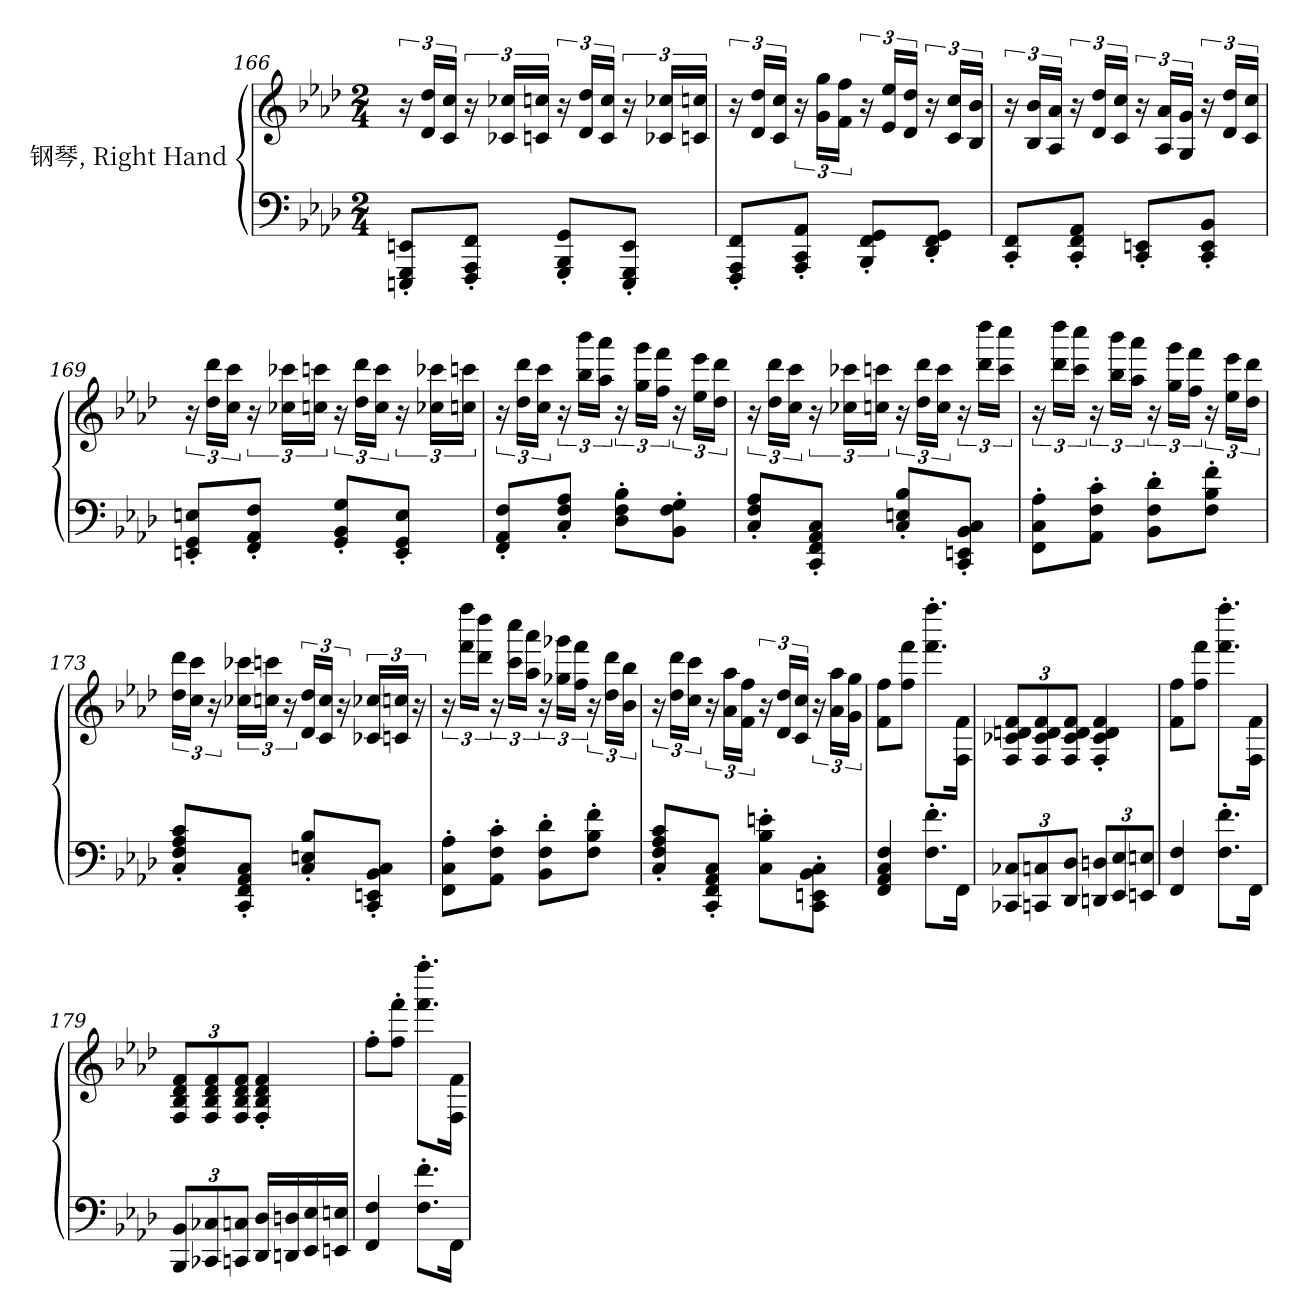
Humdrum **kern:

**kern	**kern
*part1	*part1
*staff2	*staff1
*I"钢琴, Right Hand	*
*clefF4	*clefG2
*k[b-e-a-d-]	*k[b-e-a-d-]
*M2/4	*M2/4
=166	=166
8EEEn/' 8GGG/' 8EEn/'L	24r
.	24d-/ 24dd-/LL
.	24c/ 24cc/JJ
8FFF/' 8AAA-/' 8FF/'J	24r
.	24c-X/ 24cc-X/LL
.	24cn/ 24ccn/JJ
8GGG/' 8BBB-/' 8GG/'L	24r
.	24d-/ 24dd-/LL
.	24c/ 24cc/JJ
8EEE/' 8GGG/' 8EE/'J	24r
.	24c-X/ 24cc-X/LL
.	24cn/ 24ccn/JJ
=167	=167
8FFF/' 8AAA-/' 8FF/'L	24r
.	24d-/ 24dd-/LL
.	24c/ 24cc/JJ
8AAA-/' 8CC/' 8AA-/'J	24r
.	24g\ 24gg\LL
.	24f\ 24ff\JJ
8BBB-/' 8FF/' 8GG/'L	24r
.	24e-/ 24ee-/LL
.	24d-/ 24dd-/JJ
8DD-/' 8FF/' 8GG/'J	24r
.	24c/ 24cc/LL
.	24B-/ 24b-/JJ
!!LO:LB:g=z
=168	=168
8CC/' 8FF/'L	24r
.	24B-/ 24b-/LL
.	24A-/ 24a-/JJ
8CC/' 8FF/' 8AA-/'J	24r
.	24d-/ 24dd-/LL
.	24c/ 24cc/JJ
8CC/' 8EEn/'L	24r
.	24A-/ 24a-/LL
.	24G/ 24g/JJ
8CC/' 8EE/' 8BB-/'J	24r
.	24d-/ 24dd-/LL
.	24c/ 24cc/JJ
=169	=169
8EEn/' 8GG/' 8En/'L	24r
.	24dd-\ 24ddd-\LL
.	24cc\ 24ccc\JJ
8FF/' 8AA-/' 8F/'J	24r
.	24cc-X\ 24ccc-X\LL
.	24ccn\ 24cccn\JJ
8GG/' 8BB-/' 8G/'L	24r
.	24dd-\ 24ddd-\LL
.	24cc\ 24ccc\JJ
8EE/' 8GG/' 8E/'J	24r
.	24cc-X\ 24ccc-X\LL
.	24ccn\ 24cccn\JJ
=170	=170
8FF/' 8AA-/' 8F/'L	24r
.	24dd-\ 24ddd-\LL
.	24cc\ 24ccc\JJ
8C/' 8F/' 8A-/'J	24r
.	24bb-\ 24bbb-\LL
.	24aa-\ 24aaa-\JJ
8D-\' 8F\' 8B-\'L	24r
.	24gg\ 24ggg\LL
.	24ff\ 24fff\JJ
8BB-\' 8F\' 8G\'J	24r
.	24ee-\ 24eee-\LL
.	24dd-\ 24ddd-\JJ
!!LO:PB:g=z
=171	=171
8C/' 8F/' 8A-/'L	24r
.	24dd-\ 24ddd-\LL
.	24cc\ 24ccc\JJ
8CC/' 8FF/' 8AA-/' 8C/'J	24r
.	24cc-X\ 24ccc-X\LL
.	24ccn\ 24cccn\JJ
8C/' 8En/' 8B-/'L	24r
.	24dd-\ 24ddd-\LL
.	24cc\ 24ccc\JJ
8CC/' 8EEn/' 8BB-/' 8C/'J	24r
.	24ddd-\ 24dddd-\LL
.	24ccc\ 24cccc\JJ
=172	=172
8FF\' 8C\' 8A-\'L	24r
.	24ddd-\ 24dddd-\LL
.	24ccc\ 24cccc\JJ
8AA-\' 8F\' 8c\'J	24r
.	24bb-\ 24bbb-\LL
.	24aa-\ 24aaa-\JJ
8BB-\' 8F\' 8d-\'L	24r
.	24gg\ 24ggg\LL
.	24ff\ 24fff\JJ
8F\' 8B-\' 8f\'J	24r
.	24ee-\ 24eee-\LL
.	24dd-\ 24ddd-\JJ
=173	=173
8C/' 8F/' 8A-/' 8c/'L	24dd-\ 24ddd-\LL
.	24cc\ 24ccc\JJ
.	24r
8CC/' 8FF/' 8AA-/' 8C/'J	24cc-X\ 24ccc-X\LL
.	24ccn\ 24cccn\JJ
.	24r
8C/' 8En/' 8B-/'L	24d-/ 24dd-/LL
.	24c/ 24cc/JJ
.	24r
8CC/' 8EEn/' 8BB-/' 8C/'J	24c-X/ 24cc-X/LL
.	24cn/ 24ccn/JJ
.	24r
!!LO:LB:g=z
=174	=174
8FF\' 8C\' 8A-\'L	24r
.	24fff\ 24ffff\LL
.	24ddd-\ 24dddd-\JJ
8AA-\' 8F\' 8c\'J	24r
.	24ccc\ 24cccc\LL
.	24aa-\ 24aaa-\JJ
8BB-\' 8F\' 8d-\'L	24r
.	24gg-X\ 24ggg-X\LL
.	24ff\ 24fff\JJ
8F\' 8B-\' 8f\'J	24r
.	24dd-\ 24ddd-\LL
.	24b-\ 24bb-\JJ
=175	=175
8C/' 8F/' 8A-/' 8c/'L	24r
.	24dd-\ 24ddd-\LL
.	24cc\ 24ccc\JJ
8CC/' 8FF/' 8AA-/' 8C/'J	24r
.	24a-\ 24aa-\LL
.	24f\ 24ff\JJ
8C\' 8B-\' 8en\'L	24r
.	24d-/ 24dd-/LL
.	24c/ 24cc/JJ
8CC\' 8EEn\' 8BB-\' 8C\'J	24r
.	24a-\ 24aa-\LL
.	24g\ 24gg\JJ
=176	=176
4FF/ 4AA-/ 4C/ 4F/	8f\ 8ff\L
.	8ff\ 8fff\J
8.F\' 8.f\'L	8.fff\' 8.ffff\'L
16FF\Jk	16F\ 16f\Jk
!!LO:LB:g=z
=177	=177
*Xbrackettup	*Xbrackettup
12CC-X/ 12C-X/L	12F/ 12c-X/ 12dn/ 12f/L
12CCn/ 12Cn/	12F/ 12c-/ 12d/ 12f/
12DD-/ 12D-/J	12F/ 12c-/ 12d/ 12f/J
12DDn/ 12Dn/L	4F/' 4c-/' 4d/' 4f/'
12EE-/ 12E-/	.
12EEn/ 12En/J	.
=178	=178
4FF/ 4F/	8f\ 8ff\L
.	8ff\ 8fff\J
8.F\' 8.f\'L	8.fff\' 8.ffff\'L
16FF\Jk	16F\ 16f\Jk
=179	=179
12BBB-/ 12BB-/L	12F/ 12B-/ 12d-/ 12f/L
12CC-X/ 12C-X/	12F/ 12B-/ 12d-/ 12f/
12CCn/ 12Cn/J	12F/ 12B-/ 12d-/ 12f/J
16DD-/ 16D-/LL	4F/' 4B-/' 4d-/' 4f/'
16DDn/ 16Dn/	.
16EE-/ 16E-/	.
16EEn/ 16En/JJ	.
=180	=180
4FF/ 4F/	8ff'\L
.	8ff\' 8fff\'J
8.F\' 8.f\'L	8.fff\' 8.ffff\'L
16FF\Jk	16F\ 16f\Jk
=	=
*-	*-
